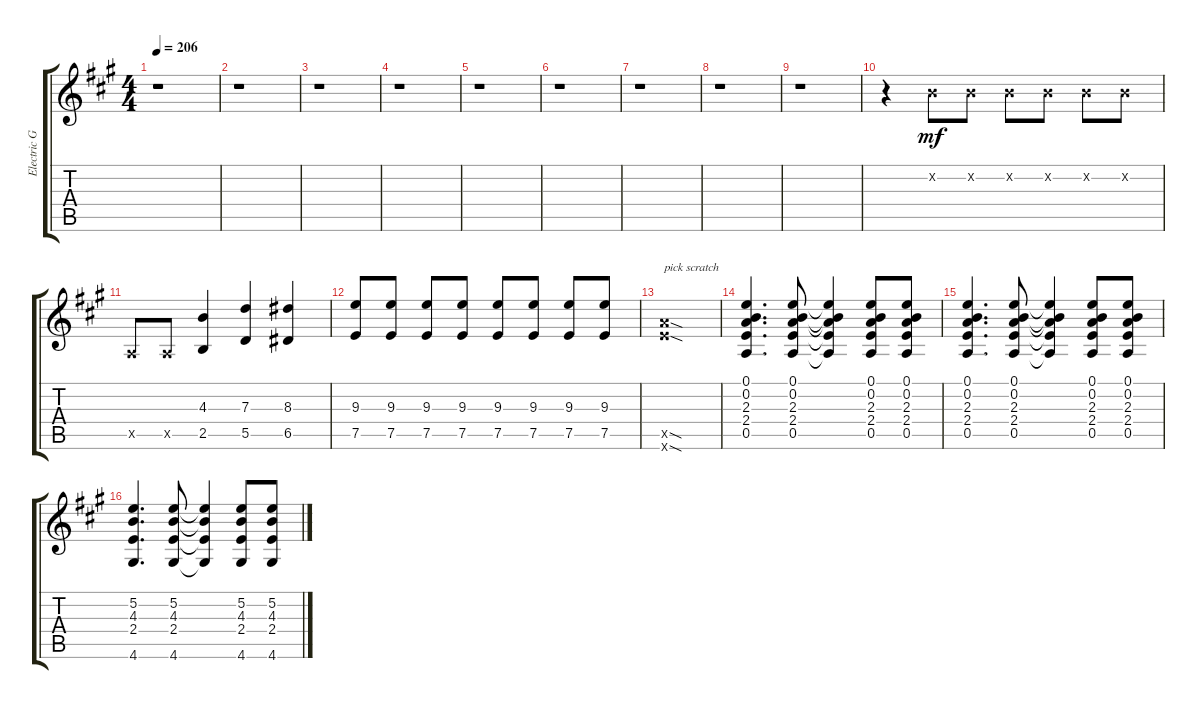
\track ("Electric Guitar" "Electric G") {instrument distortionguitar}
\staff {score tabs}
\tuning (E4 B3 G3 D3 A2 E2) {hide}
\ts (4 4)
\tempo 206
\clef g2
\ks a
r.1{dy pp} |
r.1 |
r.1 |
r.1 |
r.1 |
r.1 |
r.1 |
r.1 |
r.1 |
r.4 0.2{x}.8{dy mf} 0.2{x}.8 0.2{x}.8 0.2{x}.8 0.2{x}.8 0.2{x}.8 |
0.5{x}.8 0.5{x}.8 (4.3 2.5).4 (7.3 5.5).4 (8.3 6.5).4 |
(9.3 7.5).8 (9.3 7.5).8 (9.3 7.5).8 (9.3 7.5).8 (9.3 7.5).8 (9.3 7.5).8 (9.3 7.5).8 (9.3 7.5).8 |
(12.5{sod x} 12.6{sod x}).1{txt "pick scratch"} |
\section ("" "")
(0.1 0.2 2.3 2.4 0.5).4{d} (0.1 0.2 2.3 2.4 0.5).8 (0.1{t} 0.2{t} 2.3{t} 2.4{t} 0.5{t}).4 (0.1 0.2 2.3 2.4 0.5).8 (0.1 0.2 2.3 2.4 0.5).8 |
(0.1 0.2 2.3 2.4 0.5).4{d} (0.1 0.2 2.3 2.4 0.5).8 (0.1{t} 0.2{t} 2.3{t} 2.4{t} 0.5{t}).4 (0.1 0.2 2.3 2.4 0.5).8 (0.1 0.2 2.3 2.4 0.5).8 |
(5.2 4.3 2.4 4.6).4{d} (5.2 4.3 2.4 4.6).8 (5.2{t} 4.3{t} 2.4{t} 4.6{t}).4 (5.2 4.3 2.4 4.6).8 (5.2 4.3 2.4 4.6).8
